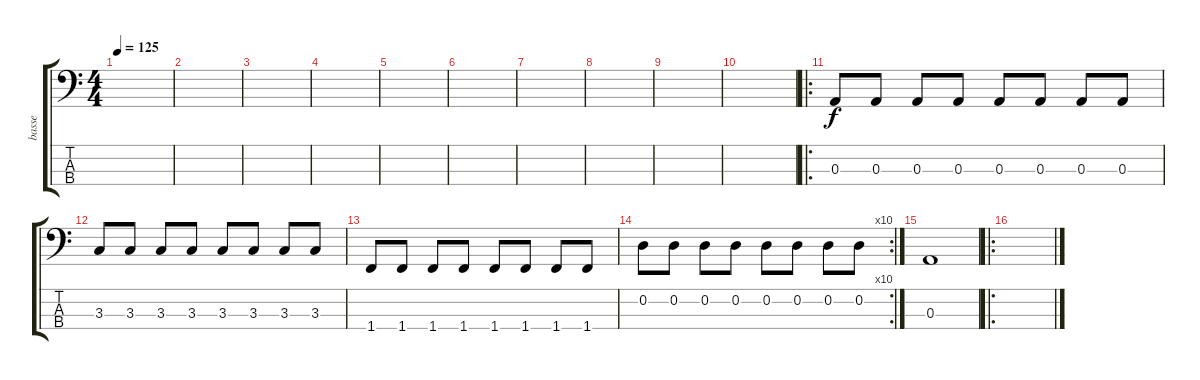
\track ("basse" "basse") {instrument electricbassfinger}
\staff {score tabs}
\tuning (G2 D2 A1 E1) {hide}
\ts (4 4)
\tempo 125
\clef f4
\ks c
|
|
|
|
|
|
|
|
|
|
\ro
0.3.8 0.3.8 0.3.8 0.3.8 0.3.8 0.3.8 0.3.8 0.3.8 |
3.3.8 3.3.8 3.3.8 3.3.8 3.3.8 3.3.8 3.3.8 3.3.8 |
1.4.8 1.4.8 1.4.8 1.4.8 1.4.8 1.4.8 1.4.8 1.4.8 |
\rc 10
0.2.8 0.2.8 0.2.8 0.2.8 0.2.8 0.2.8 0.2.8 0.2.8 |
0.3.1 |
\ro
